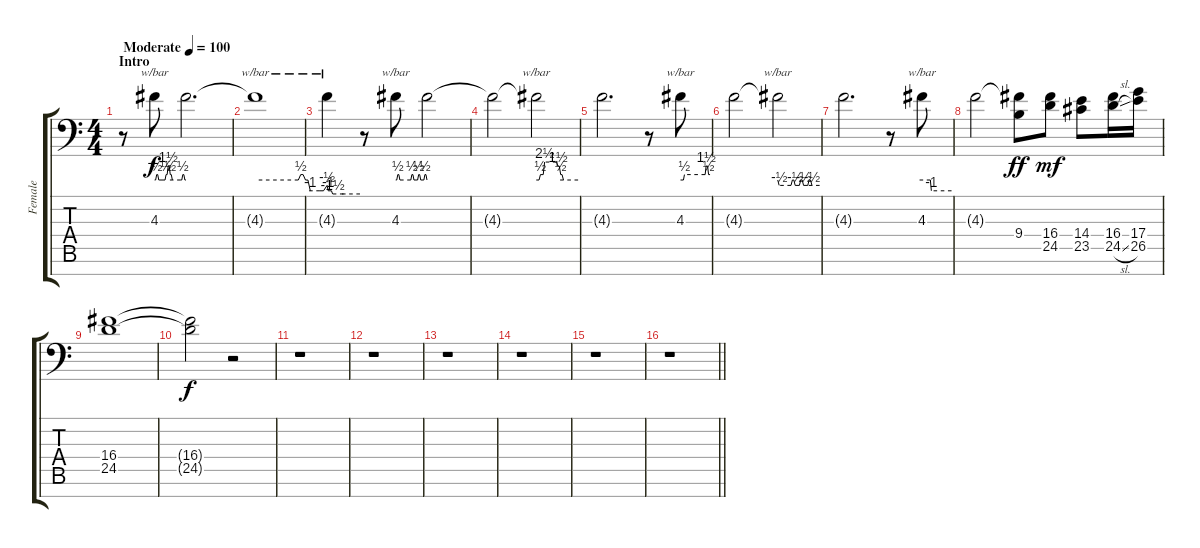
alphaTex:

\track ("Female" "Female") {instrument flute}
\staff {score tabs}
\tuning (D6 D5 D4 D3 D2 D1 D0) {hide}
\ts (4 4)
\section ("" "Intro")
\tempo (100 "Moderate")
\clef f4
\ks c
r.8{dy f instrument flute} 4.3.8{tbe (custom default 0 0 2 0 4 2 6 2 8 0 10 0 20 0 22 2 24 2 26 6 28 6 30 2 32 2 34 0 50 0 52 0 54 2 56 2 58 0 60 0)} 4.3{t}.2{d} |
4.3{t}.1{tbe (custom default 0 0 36 0 38 2 40 2 42 0 44 0 46 -4 54 -4 57 -4 60 -2)} |
4.3{t}.4{tbe (custom default 0 -2 2 -4 8 -4 10 -6 30 -6 60 -6)} r.8 4.3.8{tbe (custom default 0 0 2 0 4 2 6 2 8 0 29 0 31 2 33 2 35 0 42 0 44 2 46 2 48 0 54 0 56 2 58 2 60 0)} 4.3{t}.2 |
4.3{t}.2 4.3{t}.2{tbe (custom default 0 0 4 0 6 2 10 2 12 10 29 10 31 6 33 6 35 2 37 2 39 0 60 0)} |
4.3{t}.2{d} r.8 4.3.8{tbe (custom default 0 0 6 0 8 2 50 2 52 6 55 6 57 2 60 2)} |
4.3{t}.2 4.3{t}.2{tbe (custom default 0 0 2 -2 19 -2 21 0 23 0 25 -2 31 -2 33 0 35 0 37 -2 43 -2 45 0 47 0 49 -2 60 -2)} |
4.3{t}.2{d} r.8 4.3.8{tbe (custom default 0 0 17 0 19 -4 60 -4)} |
4.3{t}.2 (4.3{t} 9.4).8{dy ff} (16.4 24.5).8{dy mf} (14.4 23.5).8 (16.4 24.5{sl}).16 (17.4 26.5).16 |
(16.4 24.5).1{volume 8} |
(16.4{t} 24.5{t}).2{dy f} r.2 |
r.1 |
r.1 |
r.1 |
r.1 |
r.1 |
\barLineRight lightlight
r.1
